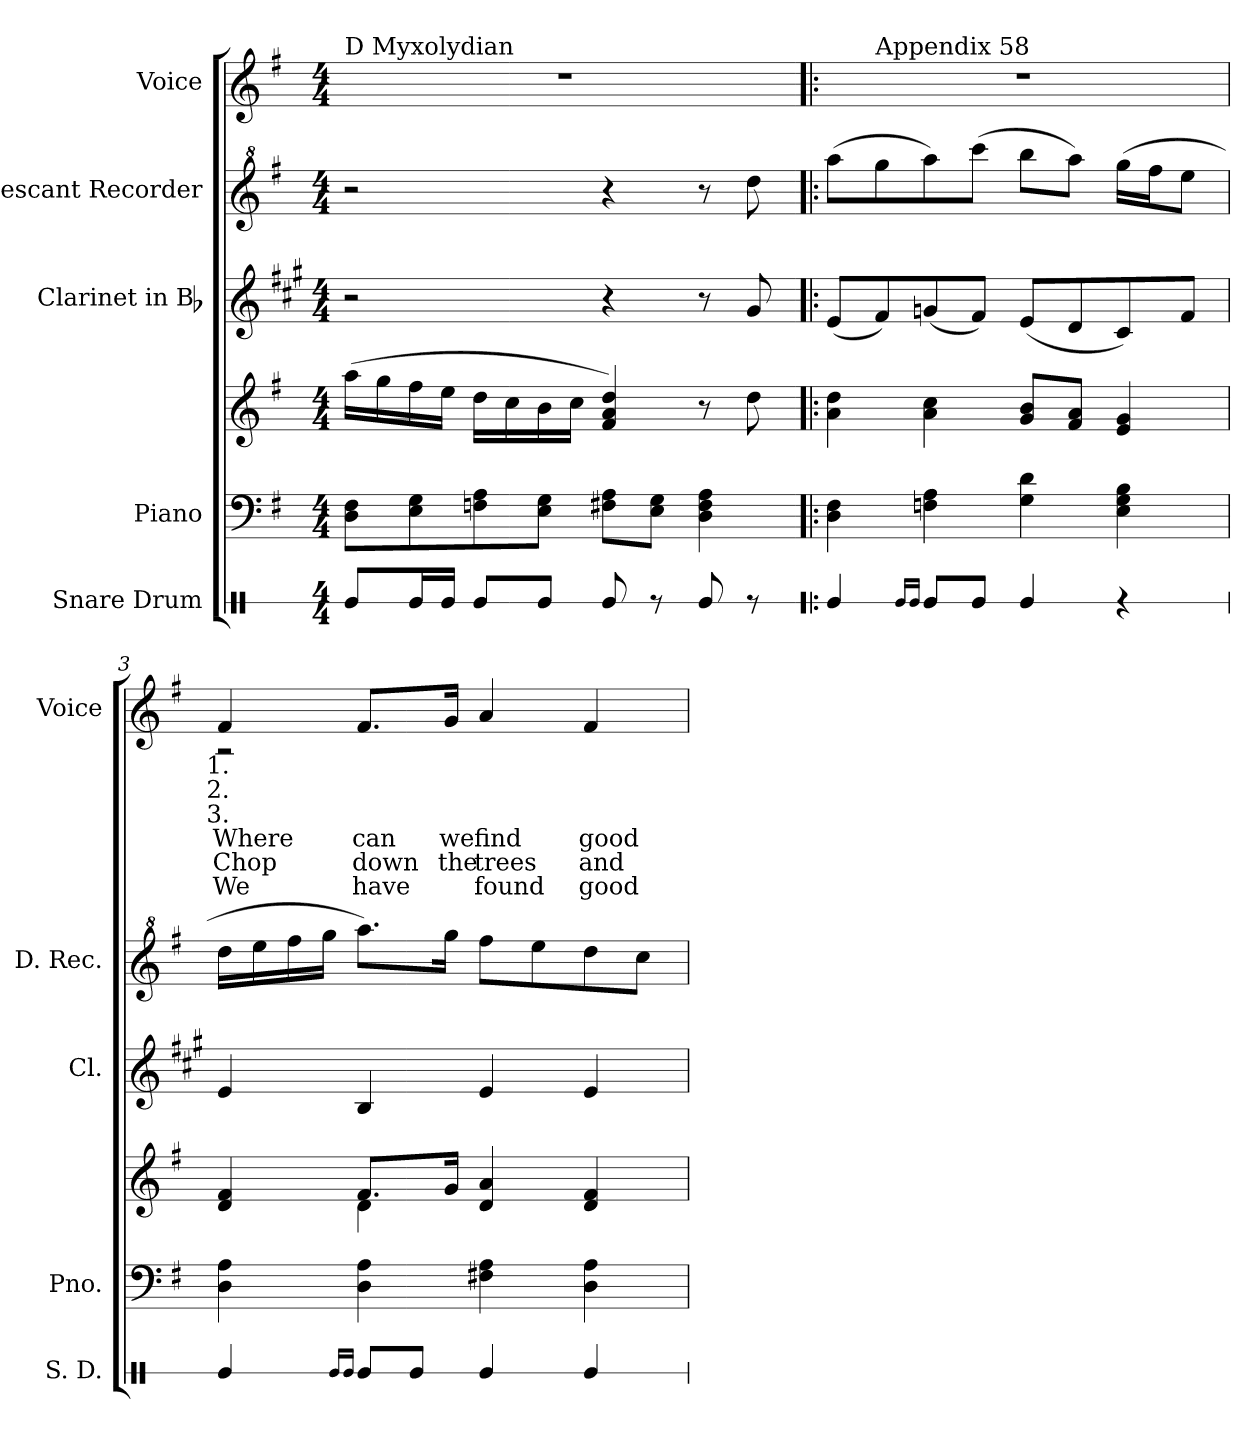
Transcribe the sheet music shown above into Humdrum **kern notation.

**kern	**kern	**kern	**kern	**kern	**kern	**text	**text	**text
*part5	*part4	*part4	*part3	*part2	*part1	*part1	*part1	*part1
*staff6	*staff5	*staff4	*staff3	*staff2	*staff1	*staff1	*staff1	*staff1
*I"Snare Drum	*I"Piano	*	*I"Clarinet in Bb	*I"Descant Recorder	*I"Voice	*	*	*
*I'S. D.	*I'Pno.	*	*I'Cl.	*I'D. Rec.	*I'Voice	*	*	*
!!LO:PB:g=z
*stria1	*	*	*	*	*	*	*	*
*clefX	*clefF4	*clefG2	*clefG2	*clefG^2	*clefG2	*	*	*
*	*	*	*ITrd1c2	*ITrd-7c-12	*	*	*	*
*k[]	*k[f#]	*k[f#]	*k[f#]	*k[f#]	*k[f#]	*	*	*
*C:	*G:	*G:	*G:	*G:	*G:	*	*	*
*M4/4	*M4/4	*M4/4	*M4/4	*M4/4	*M4/4	*	*	*
*MM104	*MM104	*MM104	*MM104	*MM104	*MM104	*	*	*
=1	=1	=1	=1	=1	=1	=1	=1	=1
!	!	!	!	!	!LO:TX:a:t=D Myxolydian	!	!	!
8Rei/L	8Di\ 8F#iL	(16aai\LL	2r	2r	1r	.	.	.
.	.	16ggi\	.	.	.	.	.	.
16Rei/L	8Ei\ 8Gi	16ff#i\	.	.	.	.	.	.
16Rei/JJ	.	16eei\JJ	.	.	.	.	.	.
8Rei/L	8Fni\ 8Ai	16ddi\LL	.	.	.	.	.	.
.	.	16cci\	.	.	.	.	.	.
8Rei/J	8Ei\ 8GiJ	16bi\	.	.	.	.	.	.
.	.	16cci\JJ	.	.	.	.	.	.
8Rei/	8F#Xi\ 8AiL	4f#i/ 4ai 4ddi)	4r	4r	.	.	.	.
8r	8Ei\ 8GiJ	.	.	.	.	.	.	.
8Rei/	4Di\ 4F#i 4Ai	8r	8r	8r	.	.	.	.
8r	.	8ddi\	8f#i/	8ddddi\	.	.	.	.
=2!|:	=2!|:	=2!|:	=2!|:	=2!|:	=2!|:	=2!|:	=2!|:	=2!|:
*	*	*	*	*	*^	*	*	*
4Rei/	4Di\ 4F#i	4ai\ 4ddi	(8di/L	(8aaaai\L	1r	8ryy	.	.	.
!	!	!	!	!	!	!LO:TX:a:t=Appendix 58	!	!	!
.	.	.	8ei/)	8ggggi\	.	2..ryy	.	.	.
16qRei/LL	.	.	.	.	.	.	.	.	.
16qRei/JJ	.	.	.	.	.	.	.	.	.
8Rei/L	4Fni\ 4Ai	4ai\ 4cci	(8fni/	8aaaai\)	.	.	.	.	.
8Rei/J	.	.	8ei/J)	(8ccccci\J	.	.	.	.	.
4Rei/	4Gi\ 4di	8gi/ 8biL	(8di/L	8bbbbi\L	.	.	.	.	.
.	.	8f#i/ 8aiJ	8ci/	8aaaai\J)	.	.	.	.	.
4r	4Ei\ 4Gi 4Bi	4ei/ 4gi	8Bi/)	(16ggggi\LL	.	.	.	.	.
.	.	.	.	16ffff#i\J	.	.	.	.	.
.	.	.	8ei/J	8eeeei\J	.	.	.	.	.
=3	=3	=3	=3	=3	=3	=3	=3	=3	=3
*	*	*^	*	*	*	*	*	*	*
!	!	!	!	!	!	!LO:TX:b:cj:t=1.	!	!	!	!
!	!	!	!	!	!	!LO:TX:b:cj:t=2.	!	!	!	!
!	!	!	!	!	!	!LO:TX:b:cj:t=3.	!	!	!	!
!	!	!	!	!	!	!	!	!LO:LY:b:color=#000000	!LO:LY:b:color=#000000	!LO:LY:b:color=#000000
4Rei/	4Di\ 4Ai	4di/ 4f#i	4ryy	4di/	16ddddi\LL	4f#i/	2r	Where	Chop	We
.	.	.	.	.	16eeeei\	.	.	.	.	.
.	.	.	.	.	16ffff#i\	.	.	.	.	.
.	.	.	.	.	16ggggi\JJ	.	.	.	.	.
16qRei/LL	.	.	.	.	.	.	.	.	.	.
16qRei/JJ	.	.	.	.	.	.	.	.	.	.
!	!	!	!	!	!	!	!	!LO:LY:b:color=#000000	!LO:LY:b:color=#000000	!LO:LY:b:color=#000000
8Rei/L	4Di\ 4Ai	8.f#i/L	4di\	4Ai/	8.aaaai\L)	8.f#i/L	.	can	down	have
8Rei/J	.	.	.	.	.	.	.	.	.	.
!	!	!	!	!	!	!	!	!LO:LY:b:color=#000000	!LO:LY:b:color=#000000	!
.	.	16gi/Jk	.	.	16ggggi\Jk	16gi/Jk	.	we	the	.
!	!	!	!	!	!	!	!	!LO:LY:b:color=#000000	!LO:LY:b:color=#000000	!LO:LY:b:color=#000000
4Rei/	4F#Xi\ 4Ai	4di/ 4ai	2ryy	4di/	8ffff#i\L	4ai/	2ryy	find	trees	found
.	.	.	.	.	8eeeei\	.	.	.	.	.
!	!	!	!	!	!	!	!	!LO:LY:b:color=#000000	!LO:LY:b:color=#000000	!LO:LY:b:color=#000000
4Rei/	4Di\ 4Ai	4di/ 4f#i	.	4di/	8ddddi\	4f#i/	.	good	and	good
.	.	.	.	.	8cccci\J	.	.	.	.	.
*	*	*v	*v	*	*	*v	*v	*	*	*
=	=	=	=	=	=	=	=	=
*-	*-	*-	*-	*-	*-	*-	*-	*-
